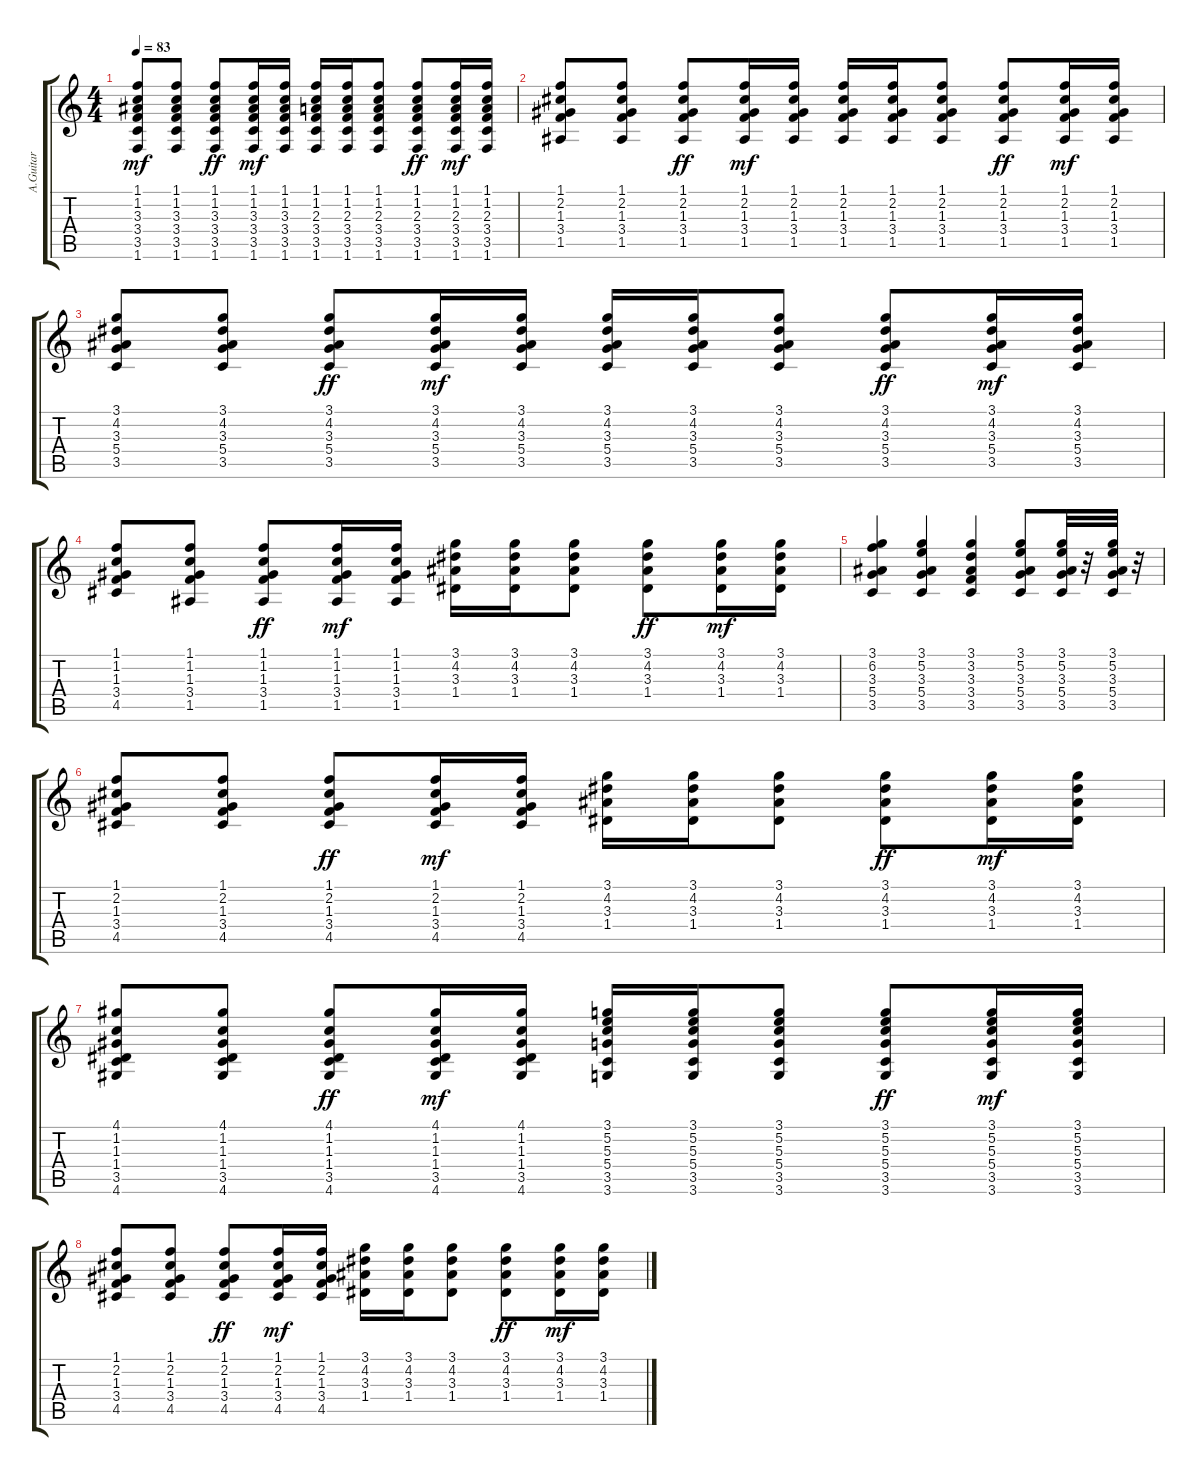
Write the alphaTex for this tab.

\track ("A.Guitar" "A.Guitar") {instrument acousticguitarsteel}
\staff {score tabs}
\tuning (E4 B3 G3 D3 A2 E2) {hide}
\ts (4 4)
\tempo 83
\clef g2
\ks c
(1.1 1.2 3.3 3.4 3.5 1.6).8{dy mf} (1.1 1.2 3.3 3.4 3.5 1.6).8 (1.1 1.2 3.3 3.4 3.5 1.6).8{dy ff} (1.1 1.2 3.3 3.4 3.5 1.6).16{dy mf} (1.1 1.2 3.3 3.4 3.5 1.6).16 (1.1 1.2 2.3 3.4 3.5 1.6).16 (1.1 1.2 2.3 3.4 3.5 1.6).16 (1.1 1.2 2.3 3.4 3.5 1.6).8 (1.1 1.2 2.3 3.4 3.5 1.6).8{dy ff} (1.1 1.2 2.3 3.4 3.5 1.6).16{dy mf} (1.1 1.2 2.3 3.4 3.5 1.6).16 |
(1.1 2.2 1.3 3.4 1.5).8 (1.1 2.2 1.3 3.4 1.5).8 (1.1 2.2 1.3 3.4 1.5).8{dy ff} (1.1 2.2 1.3 3.4 1.5).16{dy mf} (1.1 2.2 1.3 3.4 1.5).16 (1.1 2.2 1.3 3.4 1.5).16 (1.1 2.2 1.3 3.4 1.5).16 (1.1 2.2 1.3 3.4 1.5).8 (1.1 2.2 1.3 3.4 1.5).8{dy ff} (1.1 2.2 1.3 3.4 1.5).16{dy mf} (1.1 2.2 1.3 3.4 1.5).16 |
(3.1 4.2 3.3 5.4 3.5).8 (3.1 4.2 3.3 5.4 3.5).8 (3.1 4.2 3.3 5.4 3.5).8{dy ff} (3.1 4.2 3.3 5.4 3.5).16{dy mf} (3.1 4.2 3.3 5.4 3.5).16 (3.1 4.2 3.3 5.4 3.5).16 (3.1 4.2 3.3 5.4 3.5).16 (3.1 4.2 3.3 5.4 3.5).8 (3.1 4.2 3.3 5.4 3.5).8{dy ff} (3.1 4.2 3.3 5.4 3.5).16{dy mf} (3.1 4.2 3.3 5.4 3.5).16 |
(1.1 1.2 1.3 3.4 4.5).8 (1.1 1.2 1.3 3.4 1.5).8 (1.1 1.2 1.3 3.4 1.5).8{dy ff} (1.1 1.2 1.3 3.4 1.5).16{dy mf} (1.1 1.2 1.3 3.4 1.5).16 (3.1 4.2 3.3 1.4).16 (3.1 4.2 3.3 1.4).16 (3.1 4.2 3.3 1.4).8 (3.1 4.2 3.3 1.4).8{dy ff} (3.1 4.2 3.3 1.4).16{dy mf} (3.1 4.2 3.3 1.4).16 |
(3.1 6.2 3.3 5.4 3.5).4 (3.1 5.2 3.3 5.4 3.5).4 (3.1 3.2 3.3 3.4 3.5).4 (3.1 5.2 3.3 5.4 3.5).8 (3.1 5.2 3.3 5.4 3.5).32 r.32 (3.1 5.2 3.3 5.4 3.5).32 r.32 |
(1.1 2.2 1.3 3.4 4.5).8 (1.1 2.2 1.3 3.4 4.5).8 (1.1 2.2 1.3 3.4 4.5).8{dy ff} (1.1 2.2 1.3 3.4 4.5).16{dy mf} (1.1 2.2 1.3 3.4 4.5).16 (3.1 4.2 3.3 1.4).16 (3.1 4.2 3.3 1.4).16 (3.1 4.2 3.3 1.4).8 (3.1 4.2 3.3 1.4).8{dy ff} (3.1 4.2 3.3 1.4).16{dy mf} (3.1 4.2 3.3 1.4).16 |
(4.1 1.2 1.3 1.4 3.5 4.6).8 (4.1 1.2 1.3 1.4 3.5 4.6).8 (4.1 1.2 1.3 1.4 3.5 4.6).8{dy ff} (4.1 1.2 1.3 1.4 3.5 4.6).16{dy mf} (4.1 1.2 1.3 1.4 3.5 4.6).16 (3.1 5.2 5.3 5.4 3.5 3.6).16 (3.1 5.2 5.3 5.4 3.5 3.6).16 (3.1 5.2 5.3 5.4 3.5 3.6).8 (3.1 5.2 5.3 5.4 3.5 3.6).8{dy ff} (3.1 5.2 5.3 5.4 3.5 3.6).16{dy mf} (3.1 5.2 5.3 5.4 3.5 3.6).16 |
(1.1 2.2 1.3 3.4 4.5).8 (1.1 2.2 1.3 3.4 4.5).8 (1.1 2.2 1.3 3.4 4.5).8{dy ff} (1.1 2.2 1.3 3.4 4.5).16{dy mf} (1.1 2.2 1.3 3.4 4.5).16 (3.1 4.2 3.3 1.4).16 (3.1 4.2 3.3 1.4).16 (3.1 4.2 3.3 1.4).8 (3.1 4.2 3.3 1.4).8{dy ff} (3.1 4.2 3.3 1.4).16{dy mf} (3.1 4.2 3.3 1.4).16
